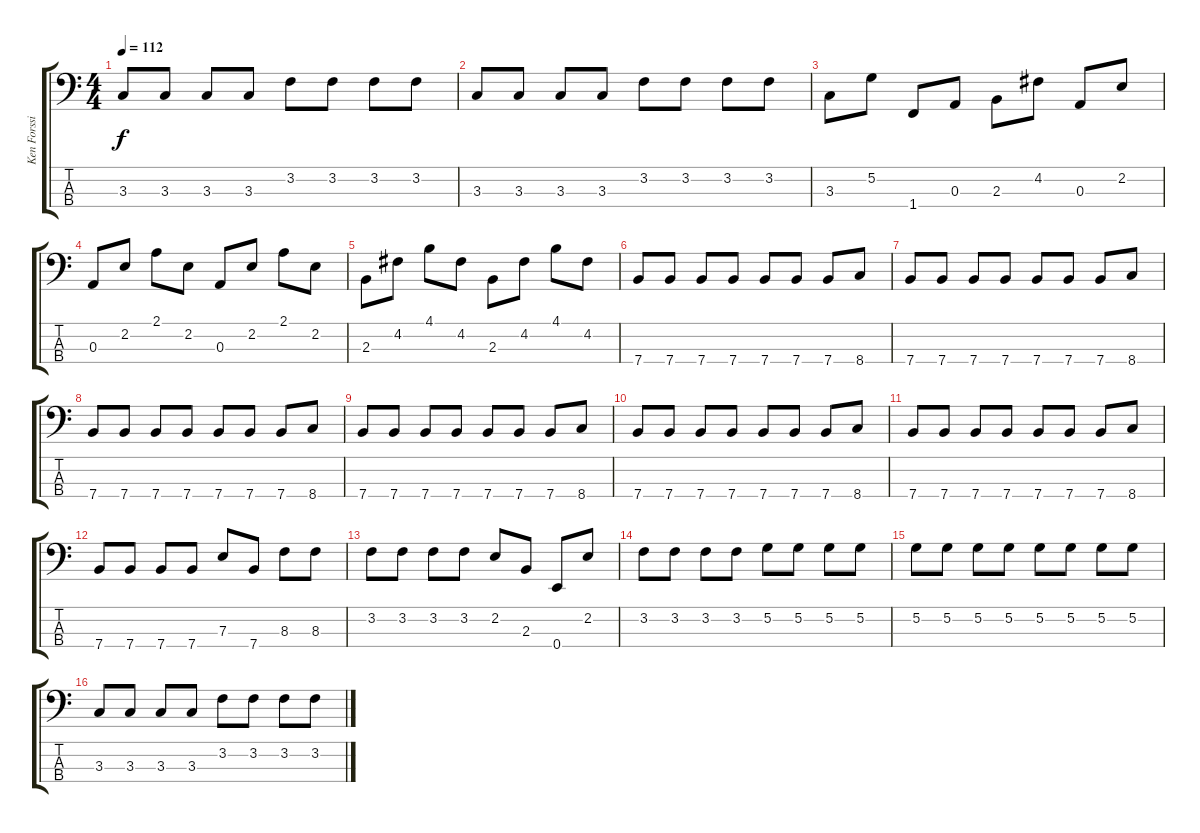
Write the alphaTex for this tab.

\track ("Ken Forssi" "Ken Forssi") {instrument electricbassfinger}
\staff {score tabs}
\tuning (G2 D2 A1 E1) {hide}
\ts (4 4)
\tempo 112
\clef f4
\ks c
3.3.8{dy f} 3.3.8 3.3.8 3.3.8 3.2.8 3.2.8 3.2.8 3.2.8 |
3.3.8 3.3.8 3.3.8 3.3.8 3.2.8 3.2.8 3.2.8 3.2.8 |
3.3.8 5.2.8 1.4.8 0.3.8 2.3.8 4.2.8 0.3.8 2.2.8 |
0.3.8 2.2.8 2.1.8 2.2.8 0.3.8 2.2.8 2.1.8 2.2.8 |
2.3.8 4.2.8 4.1.8 4.2.8 2.3.8 4.2.8 4.1.8 4.2.8 |
7.4.8 7.4.8 7.4.8 7.4.8 7.4.8 7.4.8 7.4.8 8.4.8 |
7.4.8 7.4.8 7.4.8 7.4.8 7.4.8 7.4.8 7.4.8 8.4.8 |
7.4.8 7.4.8 7.4.8 7.4.8 7.4.8 7.4.8 7.4.8 8.4.8 |
7.4.8 7.4.8 7.4.8 7.4.8 7.4.8 7.4.8 7.4.8 8.4.8 |
7.4.8 7.4.8 7.4.8 7.4.8 7.4.8 7.4.8 7.4.8 8.4.8 |
7.4.8 7.4.8 7.4.8 7.4.8 7.4.8 7.4.8 7.4.8 8.4.8 |
7.4.8 7.4.8 7.4.8 7.4.8 7.3.8 7.4.8 8.3.8 8.3.8 |
3.2.8 3.2.8 3.2.8 3.2.8 2.2.8 2.3.8 0.4.8 2.2.8 |
3.2.8 3.2.8 3.2.8 3.2.8 5.2.8 5.2.8 5.2.8 5.2.8 |
5.2.8 5.2.8 5.2.8 5.2.8 5.2.8 5.2.8 5.2.8 5.2.8 |
3.3.8 3.3.8 3.3.8 3.3.8 3.2.8 3.2.8 3.2.8 3.2.8
